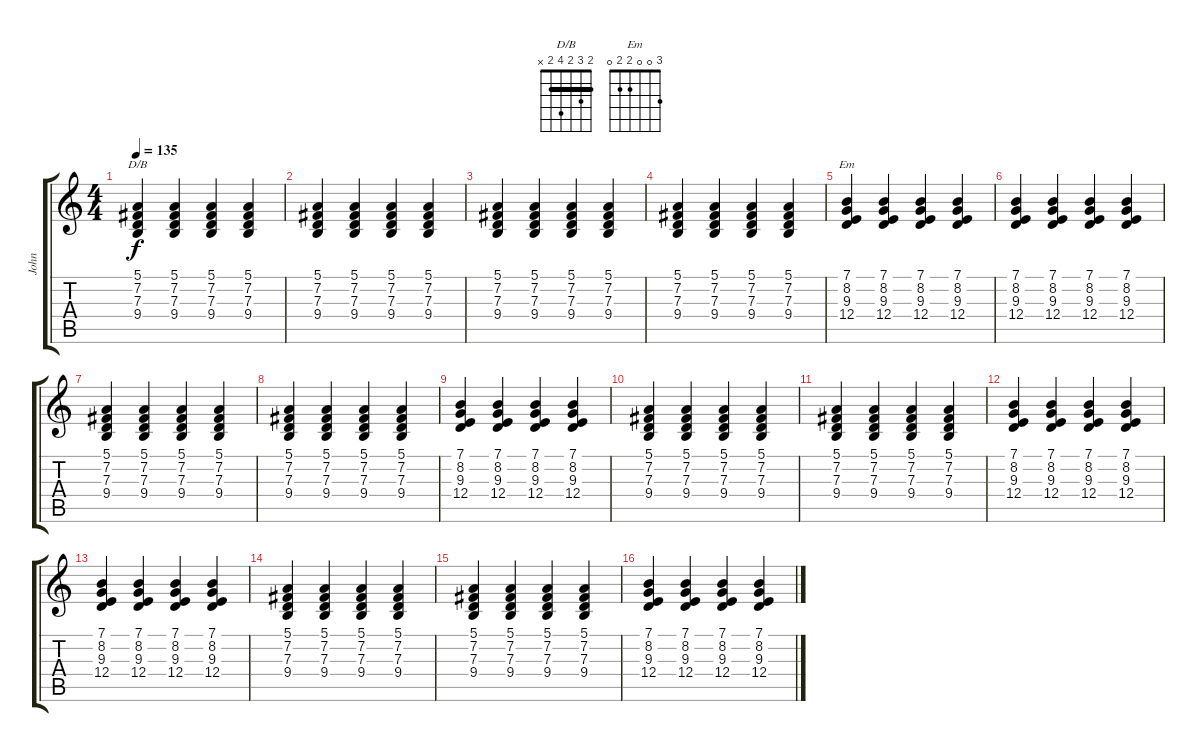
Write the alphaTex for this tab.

\track ("John" "John") {instrument acousticgrandpiano}
\staff {score tabs}
\tuning (E4 B3 G3 D3 A2 E2) {hide}
\chord ("D/B" 2 3 2 4 2 x) {barre 2}
\chord ("Em" 3 0 0 2 2 0)
\ts (4 4)
\tempo 135
\clef g2
\ks c
(5.1 7.2 7.3 9.4).4{ch "D/B" dy f} (5.1 7.2 7.3 9.4).4 (5.1 7.2 7.3 9.4).4 (5.1 7.2 7.3 9.4).4 |
(5.1 7.2 7.3 9.4).4 (5.1 7.2 7.3 9.4).4 (5.1 7.2 7.3 9.4).4 (5.1 7.2 7.3 9.4).4 |
(5.1 7.2 7.3 9.4).4 (5.1 7.2 7.3 9.4).4 (5.1 7.2 7.3 9.4).4 (5.1 7.2 7.3 9.4).4 |
(5.1 7.2 7.3 9.4).4 (5.1 7.2 7.3 9.4).4 (5.1 7.2 7.3 9.4).4 (5.1 7.2 7.3 9.4).4 |
(7.1 8.2 9.3 12.4).4{ch "Em"} (7.1 8.2 9.3 12.4).4 (7.1 8.2 9.3 12.4).4 (7.1 8.2 9.3 12.4).4 |
(7.1 8.2 9.3 12.4).4 (7.1 8.2 9.3 12.4).4 (7.1 8.2 9.3 12.4).4 (7.1 8.2 9.3 12.4).4 |
(5.1 7.2 7.3 9.4).4 (5.1 7.2 7.3 9.4).4 (5.1 7.2 7.3 9.4).4 (5.1 7.2 7.3 9.4).4 |
(5.1 7.2 7.3 9.4).4 (5.1 7.2 7.3 9.4).4 (5.1 7.2 7.3 9.4).4 (5.1 7.2 7.3 9.4).4 |
(7.1 8.2 9.3 12.4).4 (7.1 8.2 9.3 12.4).4 (7.1 8.2 9.3 12.4).4 (7.1 8.2 9.3 12.4).4 |
(5.1 7.2 7.3 9.4).4 (5.1 7.2 7.3 9.4).4 (5.1 7.2 7.3 9.4).4 (5.1 7.2 7.3 9.4).4 |
(5.1 7.2 7.3 9.4).4 (5.1 7.2 7.3 9.4).4 (5.1 7.2 7.3 9.4).4 (5.1 7.2 7.3 9.4).4 |
(7.1 8.2 9.3 12.4).4 (7.1 8.2 9.3 12.4).4 (7.1 8.2 9.3 12.4).4 (7.1 8.2 9.3 12.4).4 |
(7.1 8.2 9.3 12.4).4 (7.1 8.2 9.3 12.4).4 (7.1 8.2 9.3 12.4).4 (7.1 8.2 9.3 12.4).4 |
(5.1 7.2 7.3 9.4).4{volume 13} (5.1 7.2 7.3 9.4).4 (5.1 7.2 7.3 9.4).4 (5.1 7.2 7.3 9.4).4 |
(5.1 7.2 7.3 9.4).4{volume 12} (5.1 7.2 7.3 9.4).4 (5.1 7.2 7.3 9.4).4 (5.1 7.2 7.3 9.4).4 |
(7.1 8.2 9.3 12.4).4{volume 11} (7.1 8.2 9.3 12.4).4 (7.1 8.2 9.3 12.4).4 (7.1 8.2 9.3 12.4).4
